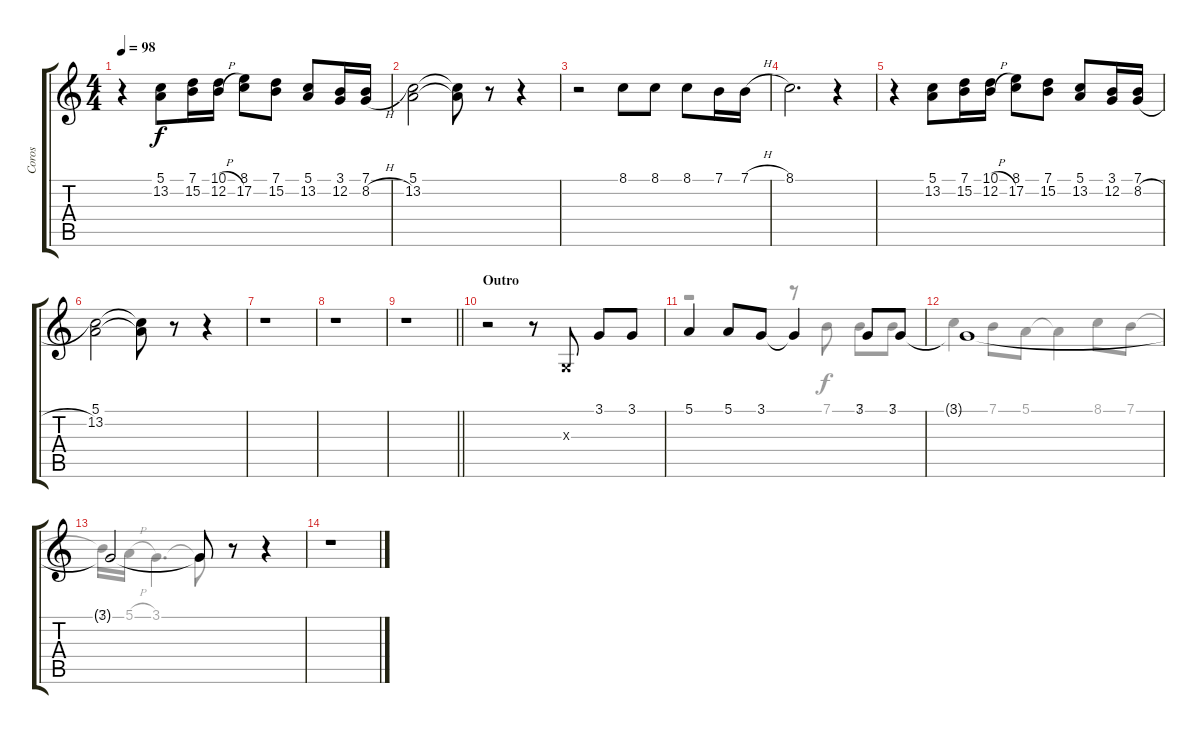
\track ("Coros" "Coros") {instrument synthstrings1}
\staff {score tabs}
\tuning (E4 B3 G3 D3 A2 E2) {hide}
\voice
\ts (4 4)
\tempo 98
\clef g2
\ks aminor
r.4{dy f} (5.1 13.2).8 (7.1 15.2).16 (10.1{h} 12.2{h}).16 (8.1 17.2).8 (7.1 15.2).8 (5.1 13.2).8 (3.1 12.2).16 (7.1 8.2{h}).16 |
(5.1 13.2).2 (5.1{t} 13.2{t}).8 r.8 r.4 |
r.2 8.1.8 8.1.8 8.1.8 7.1.16 7.1{h}.16 |
8.1.2{d} r.4 |
r.4 (5.1 13.2).8 (7.1 15.2).16 (10.1{h} 12.2{h}).16 (8.1 17.2).8 (7.1 15.2).8 (5.1 13.2).8 (3.1 12.2).16 (7.1 8.2{h}).16 |
(5.1 13.2).2 (5.1{t} 13.2{t}).8 r.8 r.4 |
r.1 |
r.1 |
\barLineRight lightlight
r.1 |
\section ("" "Outro")
r.2 r.8 0.3{x}.8 3.1.8 3.1.8 |
5.1.4 5.1.8 3.1.8 3.1{t}.4 3.1.8 3.1.8 |
3.1{t}.1 |
3.1{t}.2 3.1{t}.8 r.8 r.4 |
r.1
\voice
\clef g2
\ottava regular
\simile none
\ks aminor
|
|
|
|
|
|
|
|
\barLineRight lightlight
|
|
r.2 r.8 7.1.8 7.1.8 7.1.8 |
8.1.4 7.1.8 5.1.8 5.1{t}.4 8.1.8 7.1.8 |
7.1{t}.16 5.1{h}.16 3.1.4{d} 3.1{t}.8 r.8 r.4 |
